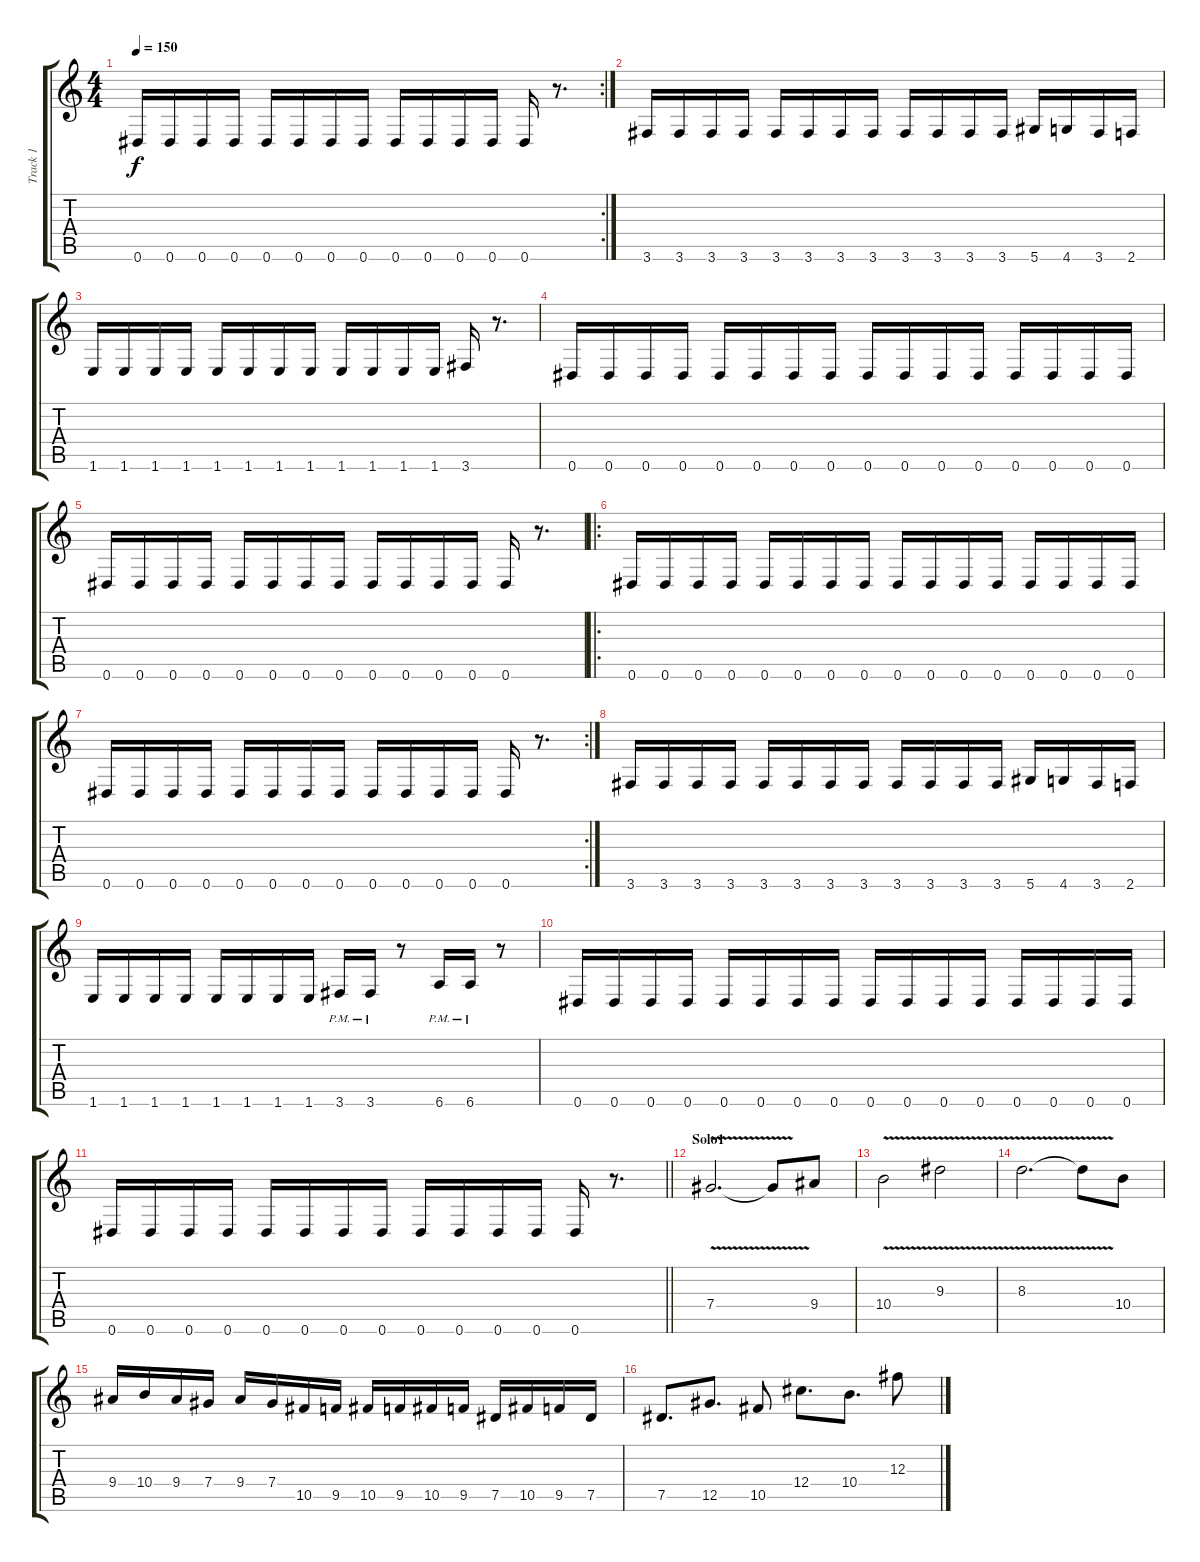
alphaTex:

\track ("Track 1" "Track 1") {instrument distortionguitar}
\staff {score tabs}
\tuning (Eb4 Bb3 Gb3 Db3 Ab2 Eb2) {hide}
\rc 2
\ts (4 4)
\tempo 150
\clef g2
\ks c
0.6.16{dy f} 0.6.16 0.6.16 0.6.16 0.6.16 0.6.16 0.6.16 0.6.16 0.6.16 0.6.16 0.6.16 0.6.16 0.6.16 r.8{d} |
3.6.16 3.6.16 3.6.16 3.6.16 3.6.16 3.6.16 3.6.16 3.6.16 3.6.16 3.6.16 3.6.16 3.6.16 5.6.16 4.6.16 3.6.16 2.6.16 |
1.6.16 1.6.16 1.6.16 1.6.16 1.6.16 1.6.16 1.6.16 1.6.16 1.6.16 1.6.16 1.6.16 1.6.16 3.6.16 r.8{d} |
0.6.16 0.6.16 0.6.16 0.6.16 0.6.16 0.6.16 0.6.16 0.6.16 0.6.16 0.6.16 0.6.16 0.6.16 0.6.16 0.6.16 0.6.16 0.6.16 |
0.6.16 0.6.16 0.6.16 0.6.16 0.6.16 0.6.16 0.6.16 0.6.16 0.6.16 0.6.16 0.6.16 0.6.16 0.6.16 r.8{d} |
\ro
0.6.16 0.6.16 0.6.16 0.6.16 0.6.16 0.6.16 0.6.16 0.6.16 0.6.16 0.6.16 0.6.16 0.6.16 0.6.16 0.6.16 0.6.16 0.6.16 |
\rc 2
0.6.16 0.6.16 0.6.16 0.6.16 0.6.16 0.6.16 0.6.16 0.6.16 0.6.16 0.6.16 0.6.16 0.6.16 0.6.16 r.8{d} |
3.6.16 3.6.16 3.6.16 3.6.16 3.6.16 3.6.16 3.6.16 3.6.16 3.6.16 3.6.16 3.6.16 3.6.16 5.6.16 4.6.16 3.6.16 2.6.16 |
1.6.16 1.6.16 1.6.16 1.6.16 1.6.16 1.6.16 1.6.16 1.6.16 3.6{pm}.16 3.6{pm}.16 r.8 6.6{pm}.16 6.6{pm}.16 r.8 |
0.6.16 0.6.16 0.6.16 0.6.16 0.6.16 0.6.16 0.6.16 0.6.16 0.6.16 0.6.16 0.6.16 0.6.16 0.6.16 0.6.16 0.6.16 0.6.16 |
\barLineRight lightlight
0.6.16 0.6.16 0.6.16 0.6.16 0.6.16 0.6.16 0.6.16 0.6.16 0.6.16 0.6.16 0.6.16 0.6.16 0.6.16 r.8{d} |
\section ("" "Solo1")
7.4{v}.2{d} 7.4{v t}.8 9.4.8 |
10.4{v}.2 9.3{v}.2 |
8.3{v}.2{d} 8.3{v t}.8 10.4.8 |
9.4.16 10.4.16 9.4.16 7.4.16 9.4.16 7.4.16 10.5.16 9.5.16 10.5.16 9.5.16 10.5.16 9.5.16 7.5.16 10.5.16 9.5.16 7.5.16 |
7.5.8{d} 12.5.8{d} 10.5.8 12.4.8{d} 10.4.8{d} 12.3.8
